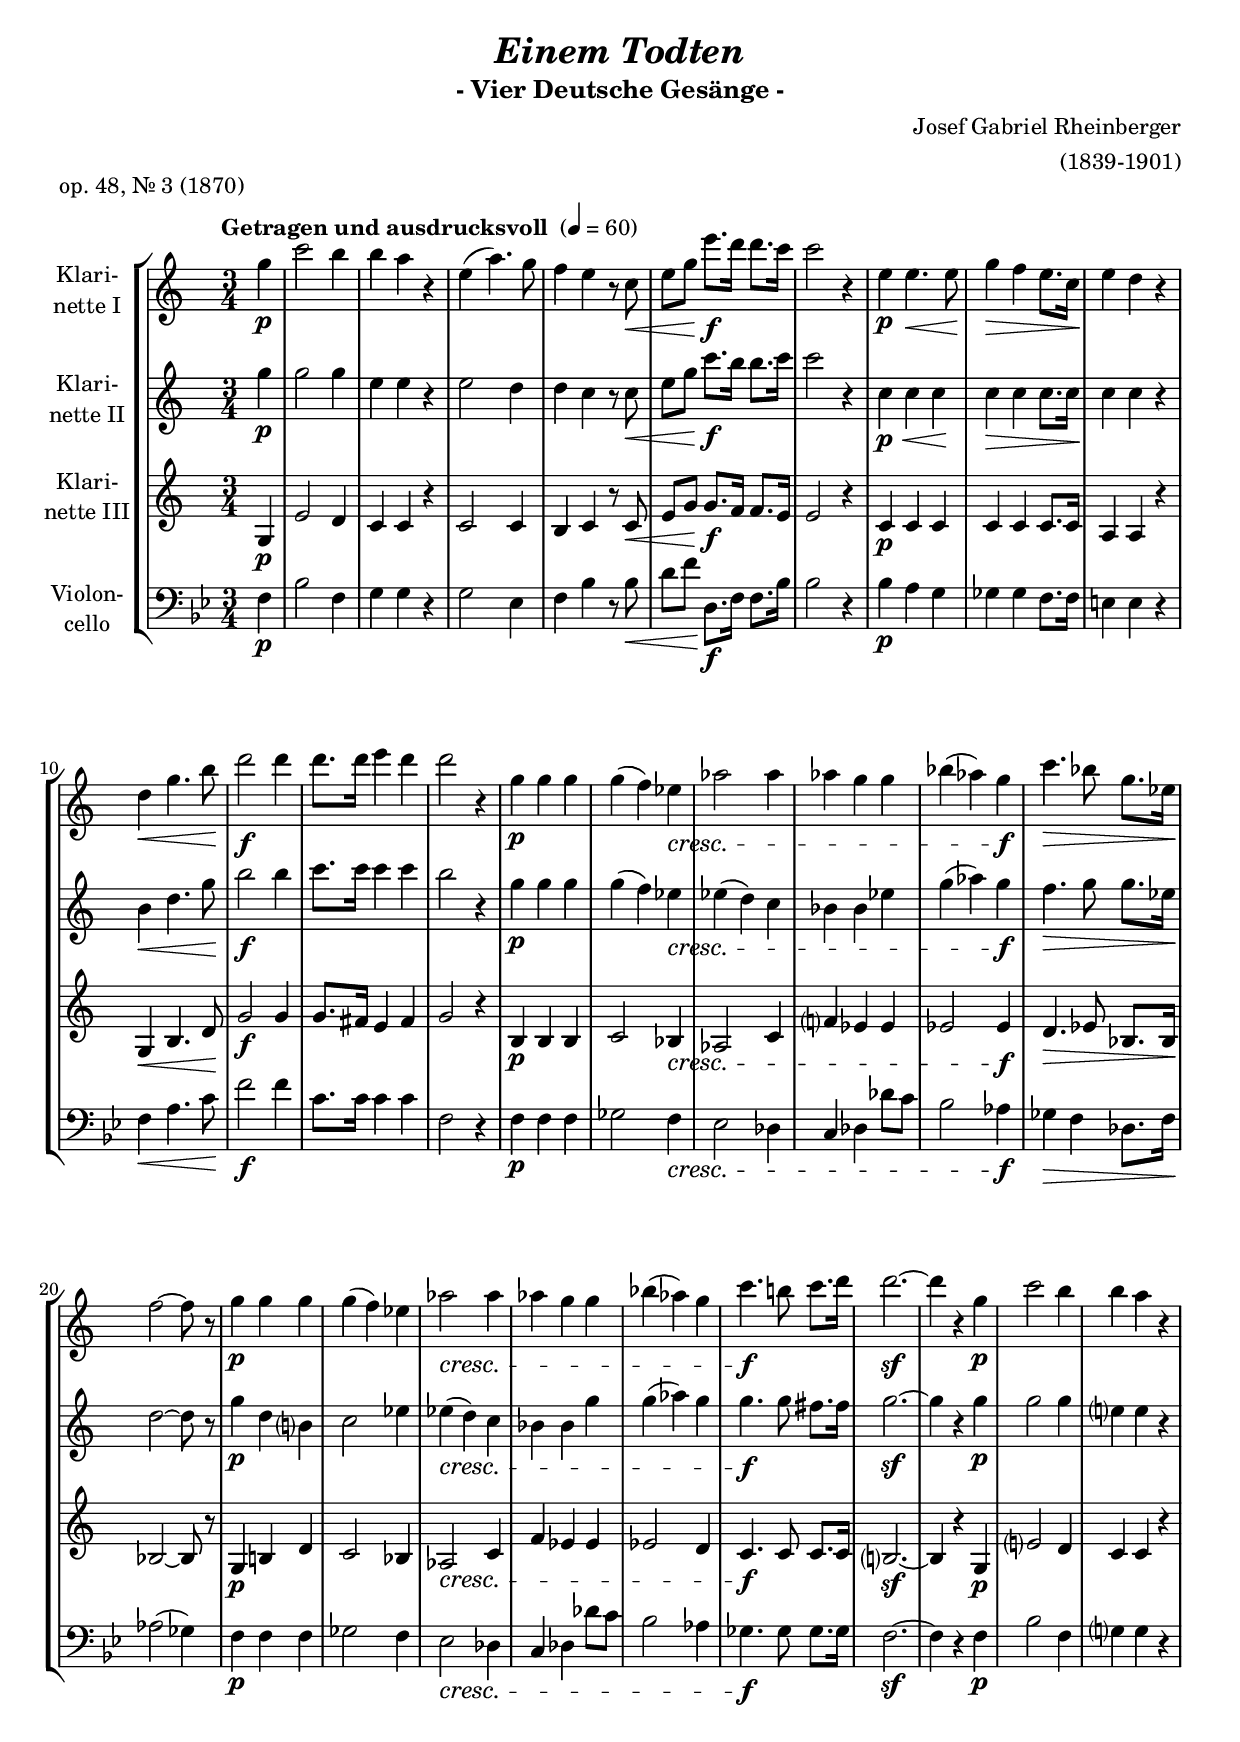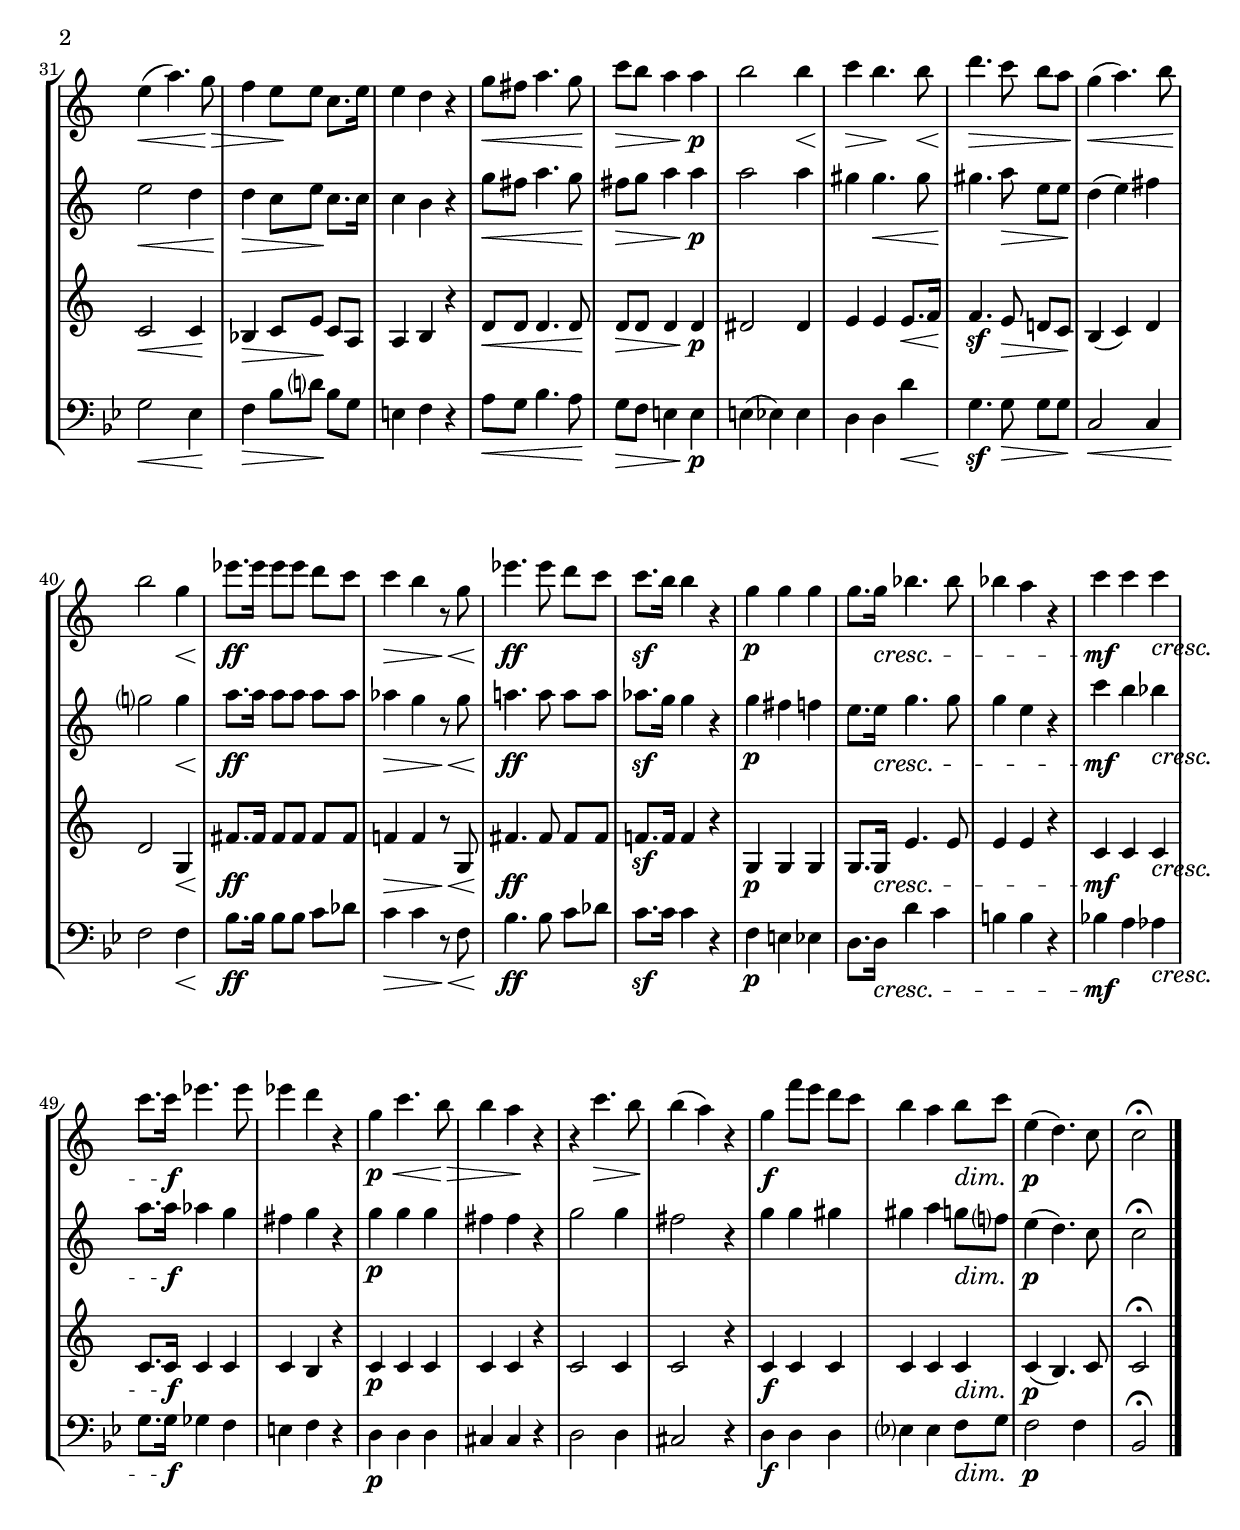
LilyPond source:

\version "2.18.2"
\include "deutsch.ly"

#(set-global-staff-size 19.5)

\header {
  title     = \markup \bold \italic "Einem Todten"
  subtitle  = "- Vier Deutsche Gesänge -"
  composer  = "Josef Gabriel Rheinberger"
  arranger  = "(1839-1901)"
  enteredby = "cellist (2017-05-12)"
  piece     = "op. 48, Nr. 3 (1870)"
}

voiceconsts = {
  \key e \major
  \time 3/4
  \clef "treble"
%  \numericTimeSignature
  \compressFullBarRests
  % Set default beaming for all staves
  \set Timing.beamExceptions = #'()
  \set Timing.baseMoment     = #(ly:make-moment 1 4)
  \set Timing.beatStructure  = #'(1 1 1)
  \tempo "Getragen und ausdrucksvoll " 4=60
}

mifl = "flute"
mikl = "clarinet"
mist = "string ensemble 1"
miba = "bassoon"
%miba = "harpsichord"
milo = "drawbar organ"

va = \relative c'' {
  \voiceconsts

  \partial 4 h4\p
  e2 dis4
  dis cis r
  gis( cis4.) h8
  
  a4 gis r8 e\<
  gis h gis'8.\!\f fis16 fis8. e16
  e2 r4

  gis,\p gis4.\< gis8
  h4\!\> a gis8. e16\!
  gis4 fis r

  fis\< h4. dis8\!
  fis2\f fis4
  fis8. fis16 gis4 fis
  fis2 r4

  h,\p h h
  h( a) g\cresc
  c2 c4
  c h h

  d( c) h\f
  e4.\> d8 h8. g16\!
  a2~ a8 r
  h4\p h h

  h( a) g
  c2\cresc c4
  c h h
  d( c) h

  e4.\f dis!8 e8. fis16
  fis2.~\sf
  fis4 r h,\p
  e2 dis4
  dis cis r

  gis(\< cis4.) h8\!\>
  a4 gis8\! gis e8. gis16
  gis4 fis r

  h8\< ais cis4. h8\!
  e\> dis cis4 cis\!\p
  dis2 dis4\<

  e\!\> dis4.\! dis8\<
  fis4.\!\> e8 dis cis\!
  h4(\< cis4.) dis8\!
  dis2 h4\<

  g'8.\!\ff g16 g8 g fis e
  e4\> dis r8\!\< h
  g'4.\!\ff g8 fis e

  e8.\sf dis16 dis4 r
  h\p h h
  h8. h16\cresc d4. d8

  d4 cis r
  e\mf e e\cresc
  e8. e16\f g4. g8
  g4 fis r

  h,\p\< e4. dis8\!\>
  dis4 cis\! r
  r e4.\> dis8
  dis4(\! cis) r

  h\f a'8 gis fis e
  dis4 cis dis8\dim e
  gis,4(\p fis4.) e8
  e2\fermata \bar "|."
}

vb = \relative c'' {
  \voiceconsts

  \partial 4 h4\p
  h2 h4
  gis gis r
  gis2 fis4
  
  fis e r8 e\<
  gis h e8.\!\f dis16 dis8. e16
  e2 r4

  e,4\p\< e e\!
  e\> e e8. e16\!
  e4 e r

  dis4\< fis4. h8\!
  dis2\f dis4
  e8. e16 e4 e
  dis2 r4

  h\p h h
  h( a) g\cresc
  g( fis) e
  d d g

  h( c) h\f
  a4.\> h8 h8. g16\!
  fis2~ fis8 r
  h4\p fis dis?

  e2 g4
  g(\cresc fis) e
  d d h'
  h( c) h

  h4.\f h8 ais8. ais16
  h2.~\sf
  h4 r h\p
  h2 h4
  gis? gis r

  gis2\< fis4
  fis\!\> e8 gis\! e8. e16
  e4 dis r

  h'8\< ais cis4. h8\!
  ais\> h cis4 cis\!\p
  cis2 cis4

  his4 his4.\< his8
  his4.\! cis8\> gis gis
  fis4(\! gis) ais
  h?2 h4\<

  cis8.\!\ff cis16 cis8 cis cis cis
  c4\> h r8\!\< h
  cis!4.\!\ff cis8 cis cis

  c8.\sf h16 h4 r
  h\p ais a
  gis8. gis16\cresc h4. h8

  h4 gis r
  e'\mf dis d\cresc
  cis8. cis16\f c4 h
  ais h r

  h\p h h
  ais ais r
  h2 h4
  ais2 r4

  h4 h his
  his cis h8\dim a?
  gis4(\p fis4.) e8
  e2\fermata \bar "|."
}

vc = \relative c {
  \voiceconsts
  
  \partial 4 h4\p
  gis'2 fis4
  e e r
  e2 e4
  
  dis e r8 e\<
  gis h h8.\!\f a16 a8. gis16
  gis2 r4

  e\p e e
  e e e8. e16
  cis4 cis r

  h\< dis4. fis8\!
  h2\f h4
  h8. ais16 gis4 ais
  h2 r4

  dis,\p dis dis
  e2 d4\cresc
  c2 e4
  a? g g

  g2 g4\f
  fis4.\> g8 d8. d16\!
  d2~ d8 r
  h4\p dis! fis

  e2 d4
  c2\cresc e4
  a g g
  g2 fis4

  e4.\f e8 e8. e16
  dis?2.~\sf
  dis4 r h\p
  gis'?2 fis4
  e e r

  e2\< e4\!
  d\> e8 gis\! e cis
  cis4 dis r

  fis8\< fis fis4. fis8\!
  fis\> fis fis4 fis\!\p
  fisis2 fisis4

  gis gis gis8.\< a16
  a4.\!\sf gis8\> fis! e
  dis4(\! e) fis
  fis2 h,4\<

  ais'8.\!\ff ais16 ais8 ais ais ais
  a!4\> a r8\!\< h,
  ais'4.\!\ff ais8 ais ais

  a!8.\sf a16 a4 r
  h,\p h h
  h8. h16\cresc gis'4. gis8

  gis4 gis r
  e\mf e e\cresc
  e8. e16\f e4 e
  e dis r

  e\p e e
  e e r
  e2 e4
  e2 r4

  e\f e e
  e e e\dim
  e(\p dis4.) e8
  e2\fermata \bar "|."
}

vd = \relative c {
  \voiceconsts
  \clef "bass"
  
  \partial 4 h4\p
  e2 h4
  cis cis r
  cis2 a4
  
  h e r8 e\<
  gis h\! gis,8.\f h16 h8. e16
  e2 r4

  e\p dis cis
  c c h8. h16
  ais4 ais r

  h\< dis4. fis8\!
  h2\f h4
  fis8. fis16 fis4 fis
  h,2 r4

  h\p h h
  c2 h4\cresc
  a2 g4
  fis g g'8 fis

  e2 d4\f
  c\> h g8. h16\!
  d2( c4)
  h\p h h

  c2 h4
  a2\cresc g4
  fis g g'8 fis
  e2 d4

  c4.\f c8 c8. c16
  h2.~\sf
  h4 r h\p
  e2 h4
  cis? cis r

  cis2\< a4\!
  h\> e8 gis?\! e cis
  ais4 h r

  dis8\< cis e4. dis8\!
  cis\> h ais4 ais\!\p
  ais( a) a

  gis gis gis'\<
  cis,4.\!\sf cis8\> cis cis
  fis,2\!\< fis4
  h2\! h4\<

  e8.\!\ff e16 e8 e fis g
  fis4\> fis r8\!\< h,
  e4.\!\ff e8 fis g

  fis8.\sf fis16 fis4 r
  h,\p ais a
  gis8. gis16\cresc gis'4 fis

  eis eis r
  e!\mf dis d\cresc
  cis8. cis16\f c4 h
  ais h r

  gis\p gis gis
  fisis fisis r
  gis2 gis4
  fisis2 r4

  gis\f gis gis
  a? a h8\dim cis
  h2\p h4
  e,2\fermata \bar "|."
}


music = \new StaffGroup <<
      \new Staff {
	\set Staff.midiInstrument = \mikl
	\set Staff.instrumentName = \markup \center-column { "Klari-" "nette I" }
	\transpose e c' { \va }
      }

      \new Staff {
	\set Staff.midiInstrument = \mikl
	\set Staff.instrumentName = \markup \center-column { "Klari-" "nette II" }
	\transpose e c' { \vb }
      }

      \new Staff {
	\set Staff.midiInstrument = \mikl
	\set Staff.instrumentName = \markup \center-column { "Klari-" "nette III" }
	\transpose e c' { \vc }
      }

      \new Staff {
	\set Staff.midiInstrument = \miba
	\set Staff.instrumentName = \markup \center-column { "Violon-" "cello" }
	\transpose e b { \vd }
      }
>>

\book {
  \score {
    \music
    \layout {}
  }

  \score {
    \unfoldRepeats \music

    \midi {
      \context {
        \Score
      }
    }
  }
}
